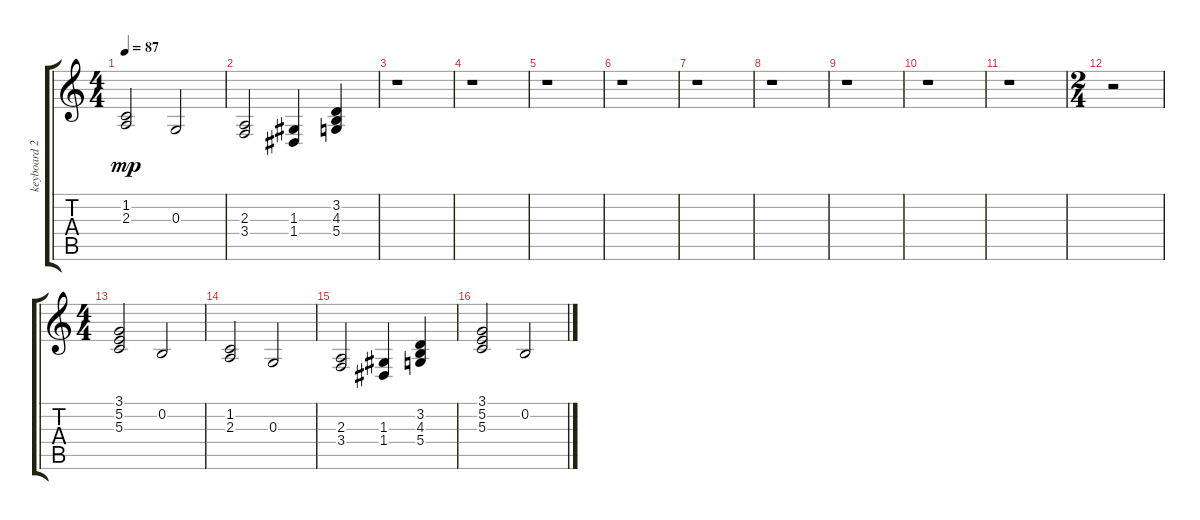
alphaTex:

\track ("keyboard 2" "keyboard 2") {instrument churchorgan}
\staff {score tabs}
\tuning (E4 B3 G3 D3 A2 E2) {hide}
\ts (4 4)
\tempo 87
\clef g2
\ks c
(1.2 2.3).2{dy mp} 0.3.2 |
(2.3 3.4).2 (1.3 1.4).4 (3.2 4.3 5.4).4 |
r.1 |
r.1 |
r.1 |
r.1 |
r.1 |
r.1 |
r.1 |
r.1 |
r.1 |
\ts (2 4)
r.2 |
\ts (4 4)
(3.1 5.2 5.3).2 0.2.2 |
(1.2 2.3).2 0.3.2 |
(2.3 3.4).2 (1.3 1.4).4 (3.2 4.3 5.4).4 |
(3.1 5.2 5.3).2 0.2.2
